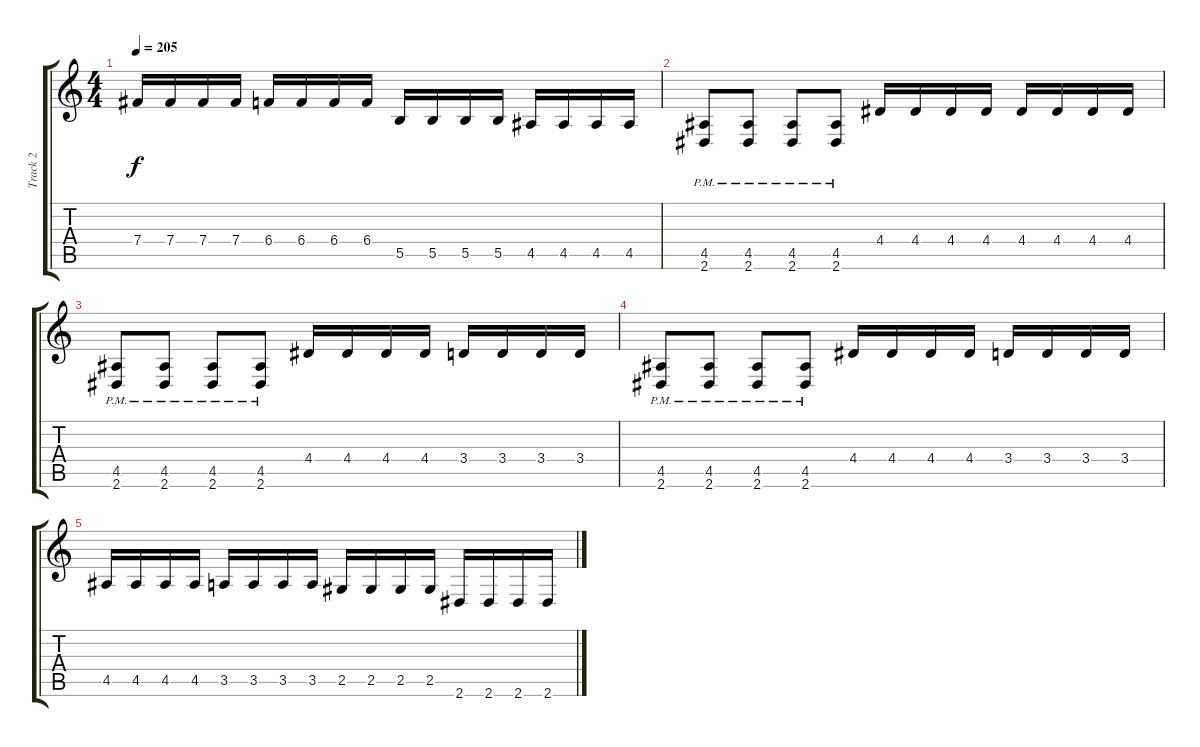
\track ("Track 2" "Track 2") {instrument distortionguitar}
\staff {score tabs}
\tuning (Db4 Ab3 E3 B2 Gb2 Db2) {hide}
\ts (4 4)
\tempo 205
\clef g2
\ks c
7.4.16{dy f} 7.4.16 7.4.16 7.4.16 6.4.16 6.4.16 6.4.16 6.4.16 5.5.16 5.5.16 5.5.16 5.5.16 4.5.16 4.5.16 4.5.16 4.5.16 |
(4.5{pm} 2.6{pm}).8 (4.5{pm} 2.6{pm}).8 (4.5{pm} 2.6{pm}).8 (4.5{pm} 2.6{pm}).8 4.4.16 4.4.16 4.4.16 4.4.16 4.4.16 4.4.16 4.4.16 4.4.16 |
(4.5{pm} 2.6{pm}).8 (4.5{pm} 2.6{pm}).8 (4.5{pm} 2.6{pm}).8 (4.5{pm} 2.6{pm}).8 4.4.16 4.4.16 4.4.16 4.4.16 3.4.16 3.4.16 3.4.16 3.4.16 |
(4.5{pm} 2.6{pm}).8 (4.5{pm} 2.6{pm}).8 (4.5{pm} 2.6{pm}).8 (4.5{pm} 2.6{pm}).8 4.4.16 4.4.16 4.4.16 4.4.16 3.4.16 3.4.16 3.4.16 3.4.16 |
4.5.16 4.5.16 4.5.16 4.5.16 3.5.16 3.5.16 3.5.16 3.5.16 2.5.16 2.5.16 2.5.16 2.5.16 2.6.16 2.6.16 2.6.16 2.6.16
